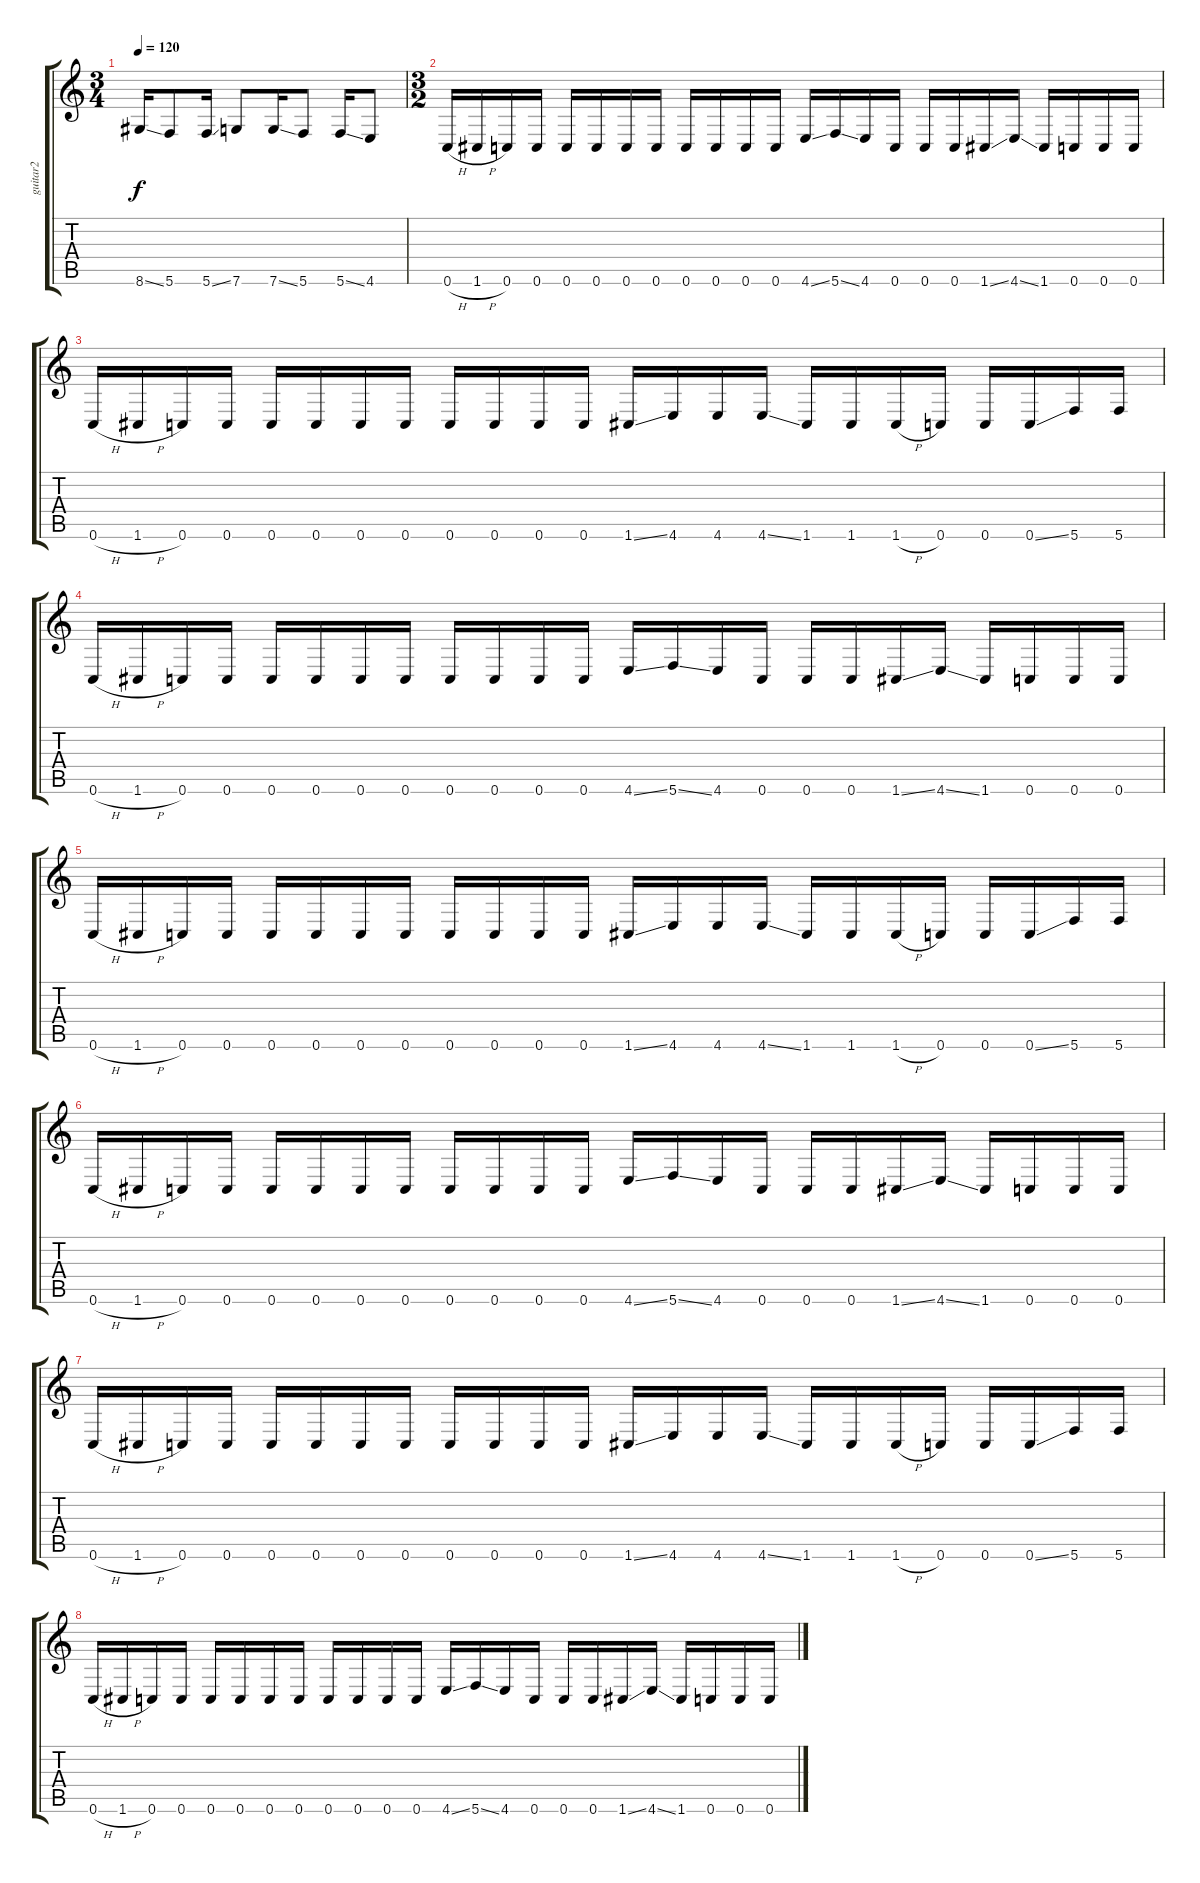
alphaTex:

\track ("guitar2" "guitar2") {instrument distortionguitar}
\staff {score tabs}
\tuning (D4 A3 F3 C3 G2 C2) {hide}
\ts (3 4)
\tempo 120
\clef g2
\ks c
8.6{ss}.16{dy f} 5.6.8 5.6{ss}.16 7.6.8 7.6{ss}.16 5.6.8 5.6{ss}.16 4.6.8 |
\ts (3 2)
0.6{h}.16 1.6{h}.16 0.6.16 0.6.16 0.6.16 0.6.16 0.6.16 0.6.16 0.6.16 0.6.16 0.6.16 0.6.16 4.6{ss}.16 5.6{ss}.16 4.6.16 0.6.16 0.6.16 0.6.16 1.6{ss}.16 4.6{ss}.16 1.6.16 0.6.16 0.6.16 0.6.16 |
0.6{h}.16 1.6{h}.16 0.6.16 0.6.16 0.6.16 0.6.16 0.6.16 0.6.16 0.6.16 0.6.16 0.6.16 0.6.16 1.6{ss}.16 4.6.16 4.6.16 4.6{ss}.16 1.6.16 1.6.16 1.6{h}.16 0.6.16 0.6.16 0.6{ss}.16 5.6.16 5.6.16 |
0.6{h}.16 1.6{h}.16 0.6.16 0.6.16 0.6.16 0.6.16 0.6.16 0.6.16 0.6.16 0.6.16 0.6.16 0.6.16 4.6{ss}.16 5.6{ss}.16 4.6.16 0.6.16 0.6.16 0.6.16 1.6{ss}.16 4.6{ss}.16 1.6.16 0.6.16 0.6.16 0.6.16 |
0.6{h}.16 1.6{h}.16 0.6.16 0.6.16 0.6.16 0.6.16 0.6.16 0.6.16 0.6.16 0.6.16 0.6.16 0.6.16 1.6{ss}.16 4.6.16 4.6.16 4.6{ss}.16 1.6.16 1.6.16 1.6{h}.16 0.6.16 0.6.16 0.6{ss}.16 5.6.16 5.6.16 |
0.6{h}.16 1.6{h}.16 0.6.16 0.6.16 0.6.16 0.6.16 0.6.16 0.6.16 0.6.16 0.6.16 0.6.16 0.6.16 4.6{ss}.16 5.6{ss}.16 4.6.16 0.6.16 0.6.16 0.6.16 1.6{ss}.16 4.6{ss}.16 1.6.16 0.6.16 0.6.16 0.6.16 |
0.6{h}.16 1.6{h}.16 0.6.16 0.6.16 0.6.16 0.6.16 0.6.16 0.6.16 0.6.16 0.6.16 0.6.16 0.6.16 1.6{ss}.16 4.6.16 4.6.16 4.6{ss}.16 1.6.16 1.6.16 1.6{h}.16 0.6.16 0.6.16 0.6{ss}.16 5.6.16 5.6.16 |
0.6{h}.16 1.6{h}.16 0.6.16 0.6.16 0.6.16 0.6.16 0.6.16 0.6.16 0.6.16 0.6.16 0.6.16 0.6.16 4.6{ss}.16 5.6{ss}.16 4.6.16 0.6.16 0.6.16 0.6.16 1.6{ss}.16 4.6{ss}.16 1.6.16 0.6.16 0.6.16 0.6.16
